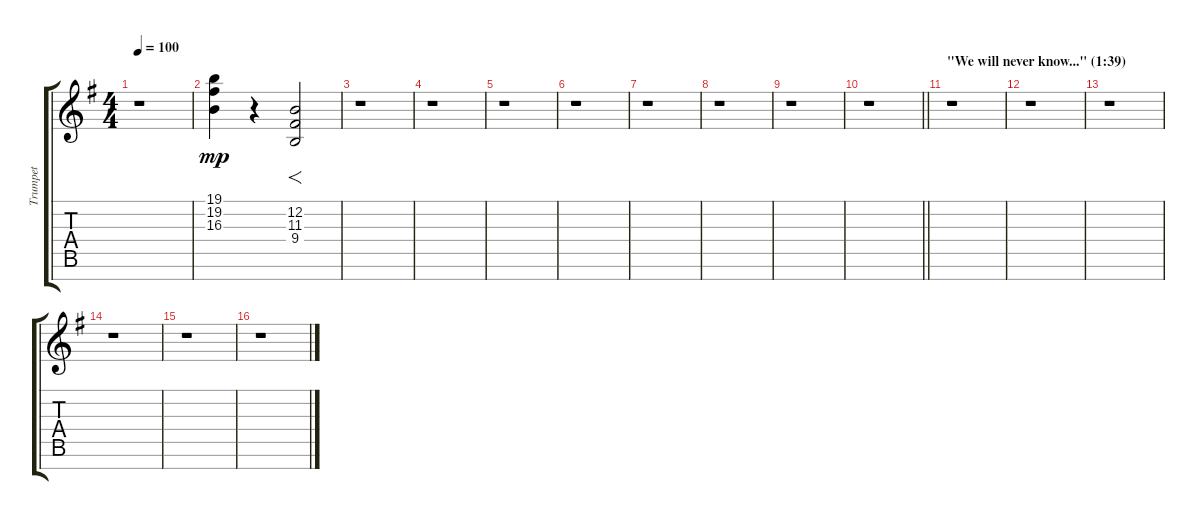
\track ("Trumpet" "Trumpet") {instrument trumpet}
\staff {score tabs}
\tuning (E4 B3 G3 D3 A2 E2 B1) {hide}
\ts (4 4)
\tempo 100
\clef g2
\ks eminor
r.1{dy f} |
(19.1 19.2 16.3).4{dy mp instrument trumpet} r.4 (12.2 11.3 9.4).2{f} |
r.1 |
r.1 |
r.1 |
r.1 |
r.1 |
r.1 |
r.1 |
\barLineRight lightlight
r.1 |
\section ("" "\"We will never know...\" (1:39)")
r.1 |
r.1 |
r.1 |
r.1 |
r.1 |
r.1
